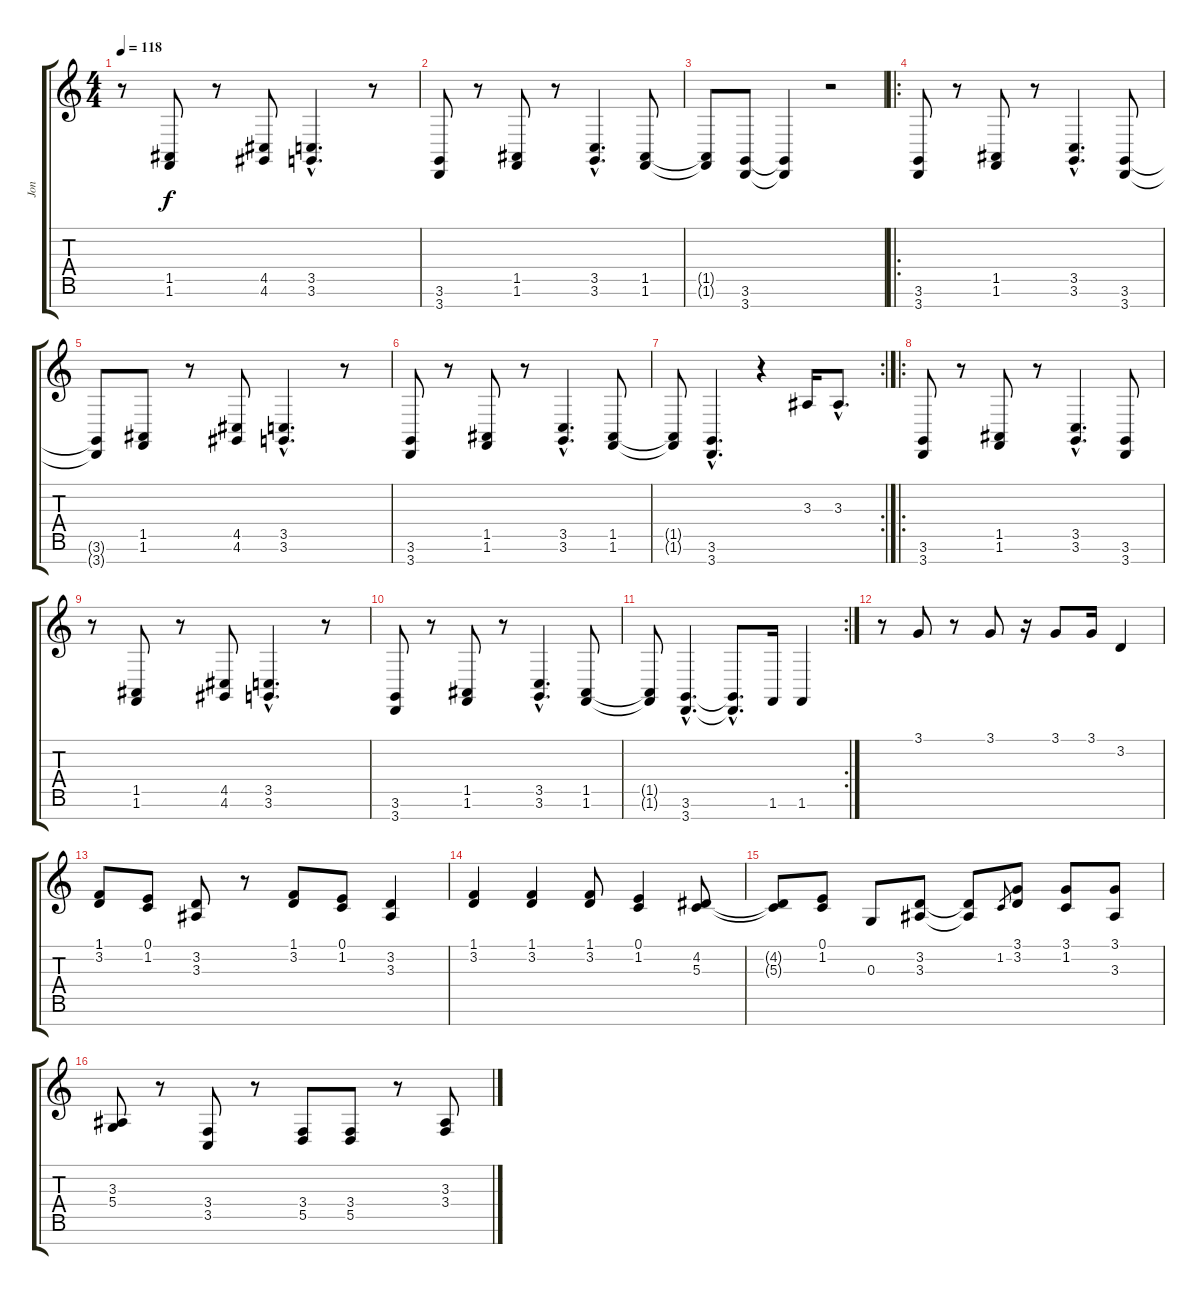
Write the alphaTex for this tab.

\track ("Jon" "Jon") {instrument drawbarorgan}
\staff {score tabs}
\tuning (E4 B3 G3 D3 A2 E2 B1) {hide}
\ts (4 4)
\tempo 118
\clef g2
\ks c
r.8{dy f} (1.5 1.6).8 r.8 (4.5 4.6).8 (3.5{hac} 3.6{hac}).4{d} r.8 |
(3.6 3.7).8 r.8 (1.5 1.6).8 r.8 (3.5{hac} 3.6{hac}).4{d} (1.5 1.6).8 |
(1.5{t} 1.6{t}).8 (3.6 3.7).8 (3.6{t} 3.7{t}).4 r.2 |
\ro
(3.6 3.7).8 r.8 (1.5 1.6).8 r.8 (3.5{hac} 3.6{hac}).4{d} (3.6 3.7).8 |
(3.6{t} 3.7{t}).8 (1.5 1.6).8 r.8 (4.5 4.6).8 (3.5{hac} 3.6{hac}).4{d} r.8 |
(3.6 3.7).8 r.8 (1.5 1.6).8 r.8 (3.5{hac} 3.6{hac}).4{d} (1.5 1.6).8 |
\rc 2
(1.5{t} 1.6{t}).8 (3.6{hac} 3.7{hac}).4{d} r.4 3.3.16 3.3{hac}.8{d} |
\ro
(3.6 3.7).8 r.8 (1.5 1.6).8 r.8 (3.5{hac} 3.6{hac}).4{d} (3.6 3.7).8 |
r.8 (1.5 1.6).8 r.8 (4.5 4.6).8 (3.5{hac} 3.6{hac}).4{d} r.8 |
(3.6 3.7).8 r.8 (1.5 1.6).8 r.8 (3.5{hac} 3.6{hac}).4{d} (1.5 1.6).8 |
\rc 2
(1.5{t} 1.6{t}).8 (3.6{hac} 3.7{hac}).4{d} (3.6{hac t} 3.7{hac t}).8{d} 1.6.16 1.6.4 |
r.8 3.1.8 r.8 3.1.8 r.16 3.1.8 3.1.16 3.2.4 |
(1.1 3.2).8 (0.1 1.2).8 (3.2 3.3).8 r.8 (1.1 3.2).8 (0.1 1.2).8 (3.2 3.3).4 |
(1.1 3.2).4 (1.1 3.2).4 (1.1 3.2).8 (0.1 1.2).4 (4.2 5.3).8 |
(4.2{t} 5.3{t}).8 (0.1 1.2).8 0.3.8 (3.2 3.3).8 (3.2{t} 3.3{t}).8 1.2.8{gr} (3.1 3.2).8 (3.1 1.2).8 (3.1 3.3).8 |
(3.3 5.4).8 r.8 (3.4 3.5).8 r.8 (3.4 5.5).8 (3.4 5.5).8 r.8 (3.3 3.4).8
